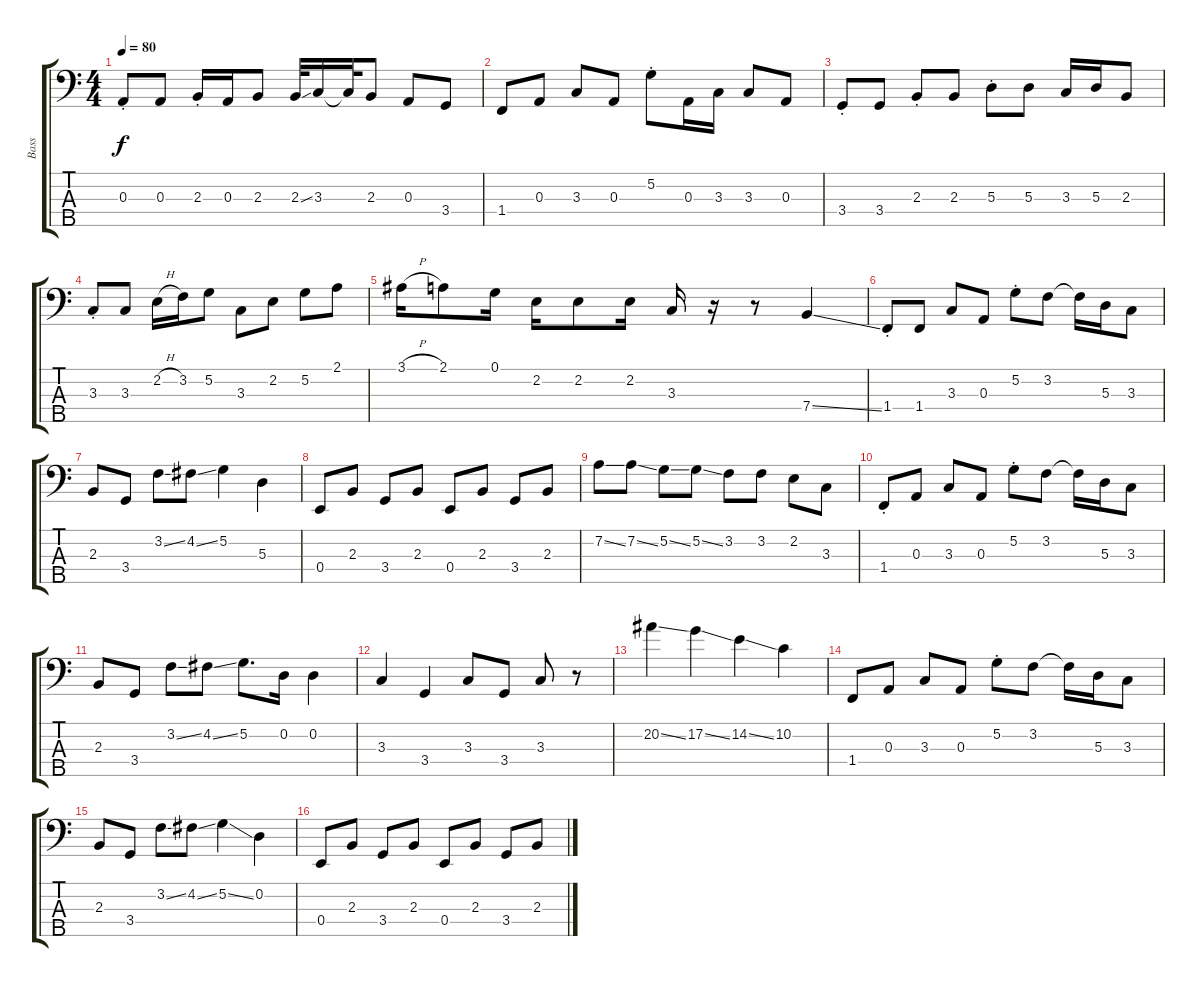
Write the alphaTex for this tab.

\track ("Bass" "Bass") {instrument electricbasspick}
\staff {score tabs}
\tuning (G2 D2 A1 E1 B0) {hide}
\ts (4 4)
\tempo 80
\clef f4
\ks c
0.3{st}.8{dy f} 0.3.8 2.3{st}.16 0.3.16 2.3.8 2.3{ss}.32 3.3.16 3.3{t}.32 2.3.8 0.3.8 3.4.8 |
1.4.8 0.3.8 3.3.8 0.3.8 5.2{st}.8 0.3.16 3.3.16 3.3.8 0.3.8 |
3.4{st}.8 3.4.8 2.3{st}.8 2.3.8 5.3{st}.8 5.3.8 3.3.16 5.3.16 2.3.8 |
3.3{st}.8 3.3.8 2.2{h}.16 3.2.16 5.2.8 3.3.8 2.2.8 5.2.8 2.1.8 |
3.1{h}.16 2.1.8 0.1.16 2.2.16 2.2.8 2.2.16 3.3.16 r.16 r.8 7.4{ss}.4 |
1.4{st}.8 1.4.8 3.3.8 0.3.8 5.2{st}.8 3.2.8 3.2{t}.16 5.3.16 3.3.8 |
2.3.8 3.4.8 3.2{ss}.8 4.2{ss}.8 5.2.4 5.3.4 |
0.4.8 2.3.8 3.4.8 2.3.8 0.4.8 2.3.8 3.4.8 2.3.8 |
7.2{ss}.8 7.2{ss}.8 5.2{ss}.8 5.2{ss}.8 3.2.8 3.2.8 2.2.8 3.3.8 |
1.4{st}.8 0.3.8 3.3.8 0.3.8 5.2{st}.8 3.2.8 3.2{t}.16 5.3.16 3.3.8 |
2.3.8 3.4.8 3.2{ss}.8 4.2{ss}.8 5.2.8{d} 0.2.16 0.2.4 |
3.3.4 3.4.4 3.3.8 3.4.8 3.3.8 r.8 |
20.2{ss}.4 17.2{ss}.4 14.2{ss}.4 10.2.4 |
1.4.8 0.3.8 3.3.8 0.3.8 5.2{st}.8 3.2.8 3.2{t}.16 5.3.16 3.3.8 |
2.3.8 3.4.8 3.2{ss}.8 4.2{ss}.8 5.2{ss}.4 0.2.4 |
0.4.8 2.3.8 3.4.8 2.3.8 0.4.8 2.3.8 3.4.8 2.3.8
